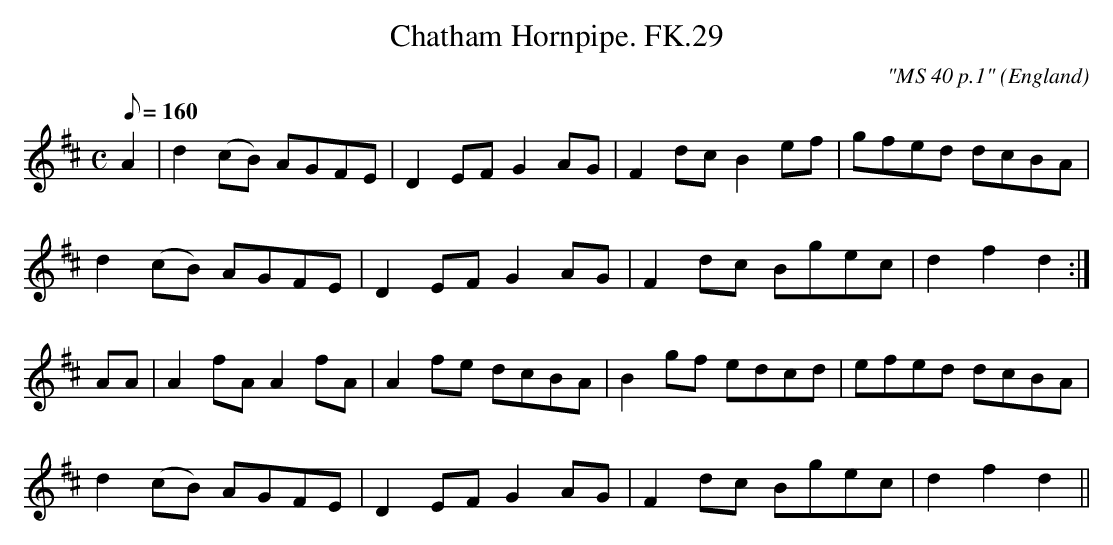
X:1
T:Chatham Hornpipe. FK.29
M:C
L:1/8
Q:160
C:"MS 40 p.1"
O:England
K:D
A2 | d2 (cB) AGFE | D2 EF G2 AG | F2 dc B2 ef | gfed dcBA |!
 d2 (cB) AGFE | D2 EF G2 AG | F2 dc Bgec | d2 f2 d2 :|!
AA | A2 fA A2 fA | A2 fe dcBA | B2 gf edcd | efed dcBA |!
 d2 (cB) AGFE |D2 EF G2 AG | F2 dc Bgec | d2 f2 d2 ||
